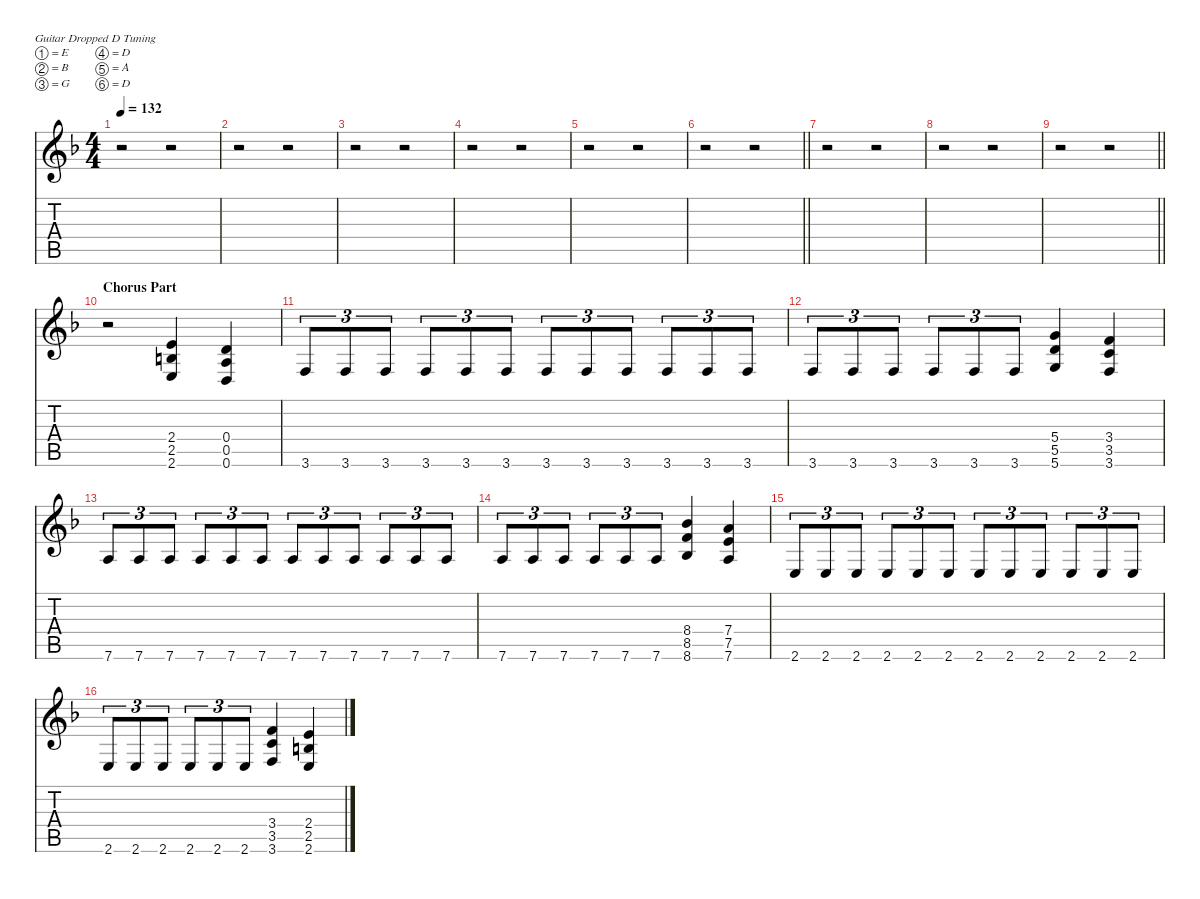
\defaultSystemsLayout 4
\hideDynamics
\bracketExtendMode nobrackets
\singleTrackTrackNamePolicy hidden
\multiTrackTrackNamePolicy hidden
\firstSystemTrackNameMode fullname
\firstSystemTrackNameOrientation horizontal
\otherSystemsTrackNameOrientation horizontal
\track ("Rhythm Guitar" "od.guit.") {instrument overdrivenguitar}
\staff {score tabs}
\tuning (E4 B3 G3 D3 A2 D2)
\ts (4 4)
\tempo 132
\clef g2
\ks dminor
r.2{dy f beam Down} r.2{beam Down} |
r.2{beam Down} r.2{beam Down} |
r.2{beam Down} r.2{beam Down} |
r.2{beam Down} r.2{beam Down} |
r.2{beam Down} r.2{beam Down} |
\barLineRight lightlight
r.2{beam Down} r.2{beam Down} |
r.2{beam Down} r.2{beam Down} |
r.2{beam Down} r.2{beam Down} |
\barLineRight lightlight
r.2{beam Down} r.2{beam Down} |
\section ("" "Chorus Part")
r.2{beam Down} (2.4{acc forcenatural} 2.5{acc forcenatural} 2.6{acc forcenatural}).4{beam Up} (0.4{acc forcenatural} 0.5{acc forcenatural} 0.6{acc forcenatural}).4{beam Up} |
3.6{acc forcenatural}.8{tu (3 2) beam Up} 3.6{acc forcenatural}.8{tu (3 2) beam Up} 3.6{acc forcenatural}.8{tu (3 2) beam Up} 3.6{acc forcenatural}.8{tu (3 2) beam Up} 3.6{acc forcenatural}.8{tu (3 2) beam Up} 3.6{acc forcenatural}.8{tu (3 2) beam Up} 3.6{acc forcenatural}.8{tu (3 2) beam Up} 3.6{acc forcenatural}.8{tu (3 2) beam Up} 3.6{acc forcenatural}.8{tu (3 2) beam Up} 3.6{acc forcenatural}.8{tu (3 2) beam Up} 3.6{acc forcenatural}.8{tu (3 2) beam Up} 3.6{acc forcenatural}.8{tu (3 2) beam Up} |
3.6{acc forcenatural}.8{tu (3 2) beam Up} 3.6{acc forcenatural}.8{tu (3 2) beam Up} 3.6{acc forcenatural}.8{tu (3 2) beam Up} 3.6{acc forcenatural}.8{tu (3 2) beam Up} 3.6{acc forcenatural}.8{tu (3 2) beam Up} 3.6{acc forcenatural}.8{tu (3 2) beam Up} (5.4{acc forcenatural} 5.5{acc forcenatural} 5.6{acc forcenatural}).4{beam Up} (3.4{acc forcenatural} 3.5{acc forcenatural} 3.6{acc forcenatural}).4{beam Up} |
7.6{acc forcenatural}.8{tu (3 2) beam Up} 7.6{acc forcenatural}.8{tu (3 2) beam Up} 7.6{acc forcenatural}.8{tu (3 2) beam Up} 7.6{acc forcenatural}.8{tu (3 2) beam Up} 7.6{acc forcenatural}.8{tu (3 2) beam Up} 7.6{acc forcenatural}.8{tu (3 2) beam Up} 7.6{acc forcenatural}.8{tu (3 2) beam Up} 7.6{acc forcenatural}.8{tu (3 2) beam Up} 7.6{acc forcenatural}.8{tu (3 2) beam Up} 7.6{acc forcenatural}.8{tu (3 2) beam Up} 7.6{acc forcenatural}.8{tu (3 2) beam Up} 7.6{acc forcenatural}.8{tu (3 2) beam Up} |
7.6{acc forcenatural}.8{tu (3 2) beam Up} 7.6{acc forcenatural}.8{tu (3 2) beam Up} 7.6{acc forcenatural}.8{tu (3 2) beam Up} 7.6{acc forcenatural}.8{tu (3 2) beam Up} 7.6{acc forcenatural}.8{tu (3 2) beam Up} 7.6{acc forcenatural}.8{tu (3 2) beam Up} (8.4{acc b} 8.5{acc forcenatural} 8.6{acc b}).4{beam Up} (7.4{acc forcenatural} 7.5{acc forcenatural} 7.6{acc forcenatural}).4{beam Up} |
2.6{acc forcenatural}.8{tu (3 2) beam Up} 2.6{acc forcenatural}.8{tu (3 2) beam Up} 2.6{acc forcenatural}.8{tu (3 2) beam Up} 2.6{acc forcenatural}.8{tu (3 2) beam Up} 2.6{acc forcenatural}.8{tu (3 2) beam Up} 2.6{acc forcenatural}.8{tu (3 2) beam Up} 2.6{acc forcenatural}.8{tu (3 2) beam Up} 2.6{acc forcenatural}.8{tu (3 2) beam Up} 2.6{acc forcenatural}.8{tu (3 2) beam Up} 2.6{acc forcenatural}.8{tu (3 2) beam Up} 2.6{acc forcenatural}.8{tu (3 2) beam Up} 2.6{acc forcenatural}.8{tu (3 2) beam Up} |
2.6{acc forcenatural}.8{tu (3 2) beam Up} 2.6{acc forcenatural}.8{tu (3 2) beam Up} 2.6{acc forcenatural}.8{tu (3 2) beam Up} 2.6{acc forcenatural}.8{tu (3 2) beam Up} 2.6{acc forcenatural}.8{tu (3 2) beam Up} 2.6{acc forcenatural}.8{tu (3 2) beam Up} (3.4{acc forcenatural} 3.5{acc forcenatural} 3.6{acc forcenatural}).4{beam Up} (2.4{acc forcenatural} 2.5{acc forcenatural} 2.6{acc forcenatural}).4{beam Up}
